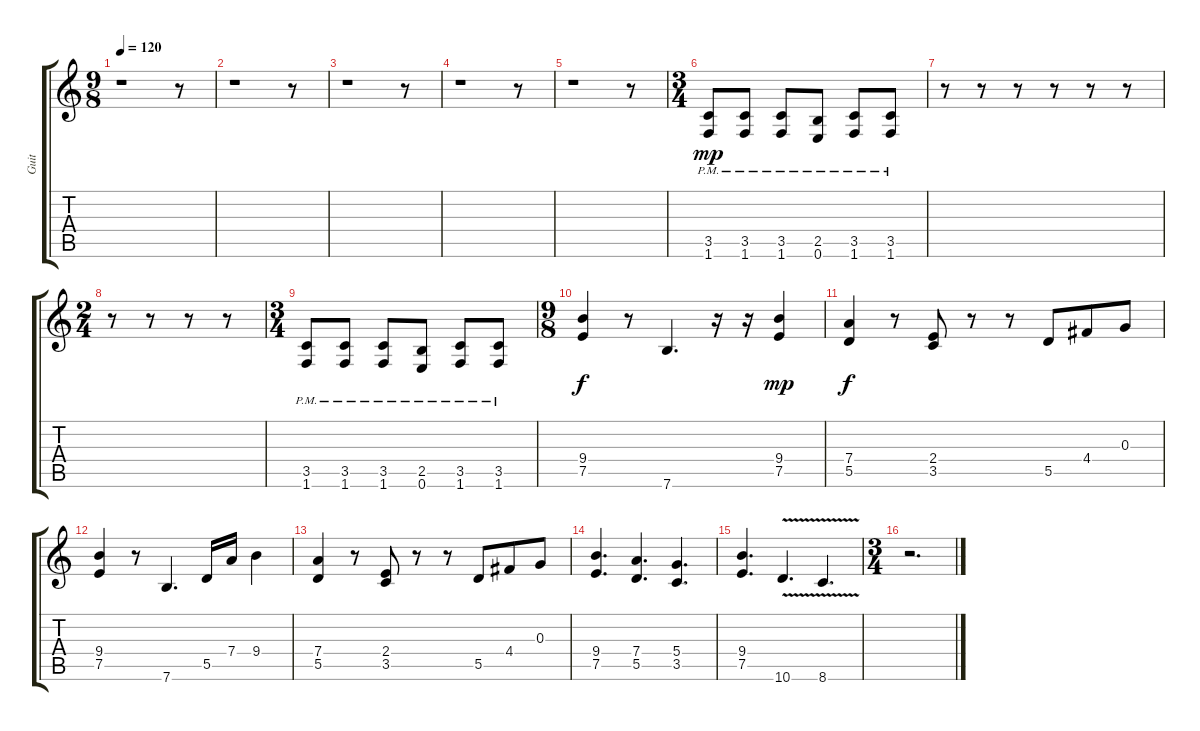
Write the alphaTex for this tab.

\track ("Guit" "Guit") {instrument overdrivenguitar}
\staff {score tabs}
\tuning (E4 B3 G3 D3 A2 E2) {hide}
\ts (9 8)
\tempo 120
\clef g2
\ks c
r.1{dy f} r.8 |
r.1 r.8 |
r.1 r.8 |
r.1 r.8 |
r.1 r.8 |
\ts (3 4)
(3.5{pm} 1.6{pm}).8{dy mp} (3.5{pm} 1.6{pm}).8 (3.5{pm} 1.6{pm}).8 (2.5{pm} 0.6{pm}).8 (3.5{pm} 1.6{pm}).8 (3.5{pm} 1.6{pm}).8 |
r.8 r.8 r.8 r.8 r.8 r.8 |
\ts (2 4)
r.8 r.8 r.8 r.8 |
\ts (3 4)
(3.5{pm} 1.6{pm}).8 (3.5{pm} 1.6{pm}).8 (3.5{pm} 1.6{pm}).8 (2.5{pm} 0.6{pm}).8 (3.5{pm} 1.6{pm}).8 (3.5{pm} 1.6{pm}).8 |
\ts (9 8)
(9.4 7.5).4{dy f} r.8 7.6.4{d} r.16 r.16 (9.4 7.5).4{dy mp} |
(7.4 5.5).4{dy f} r.8 (2.4 3.5).8 r.8 r.8 5.5.8 4.4.8 0.3.8 |
(9.4 7.5).4 r.8 7.6.4{d} 5.5.16 7.4.16 9.4.4 |
(7.4 5.5).4 r.8 (2.4 3.5).8 r.8 r.8 5.5.8 4.4.8 0.3.8 |
(9.4 7.5).4{d} (7.4 5.5).4{d} (5.4 3.5).4{d} |
(9.4 7.5).4{d} 10.6{v}.4{d} 8.6{v}.4{d} |
\ts (3 4)
r.2{d}
